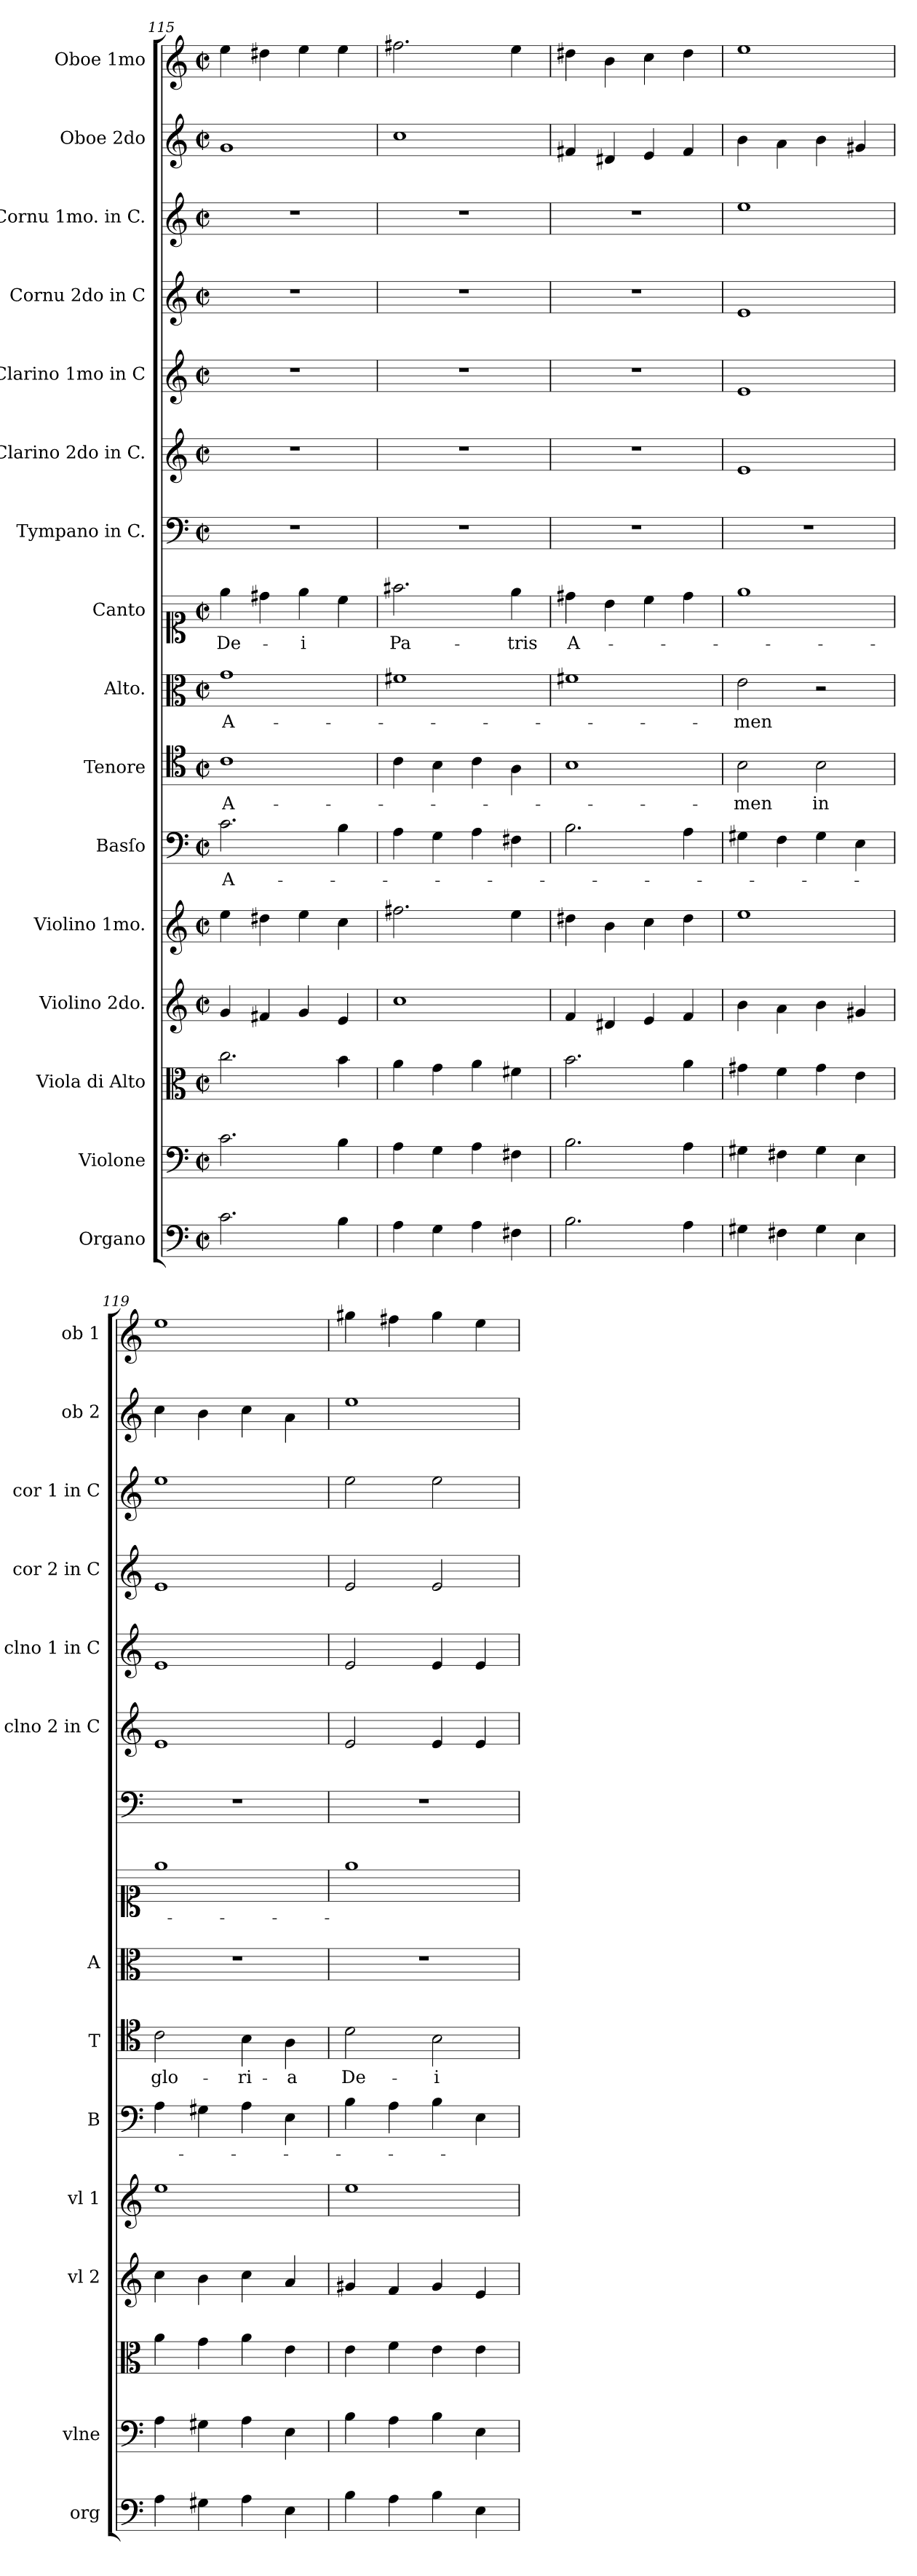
**kern	**kern	**kern	**kern	**kern	**kern	**text	**kern	**text	**kern	**text	**kern	**text	**kern	**kern	**kern	**kern	**kern	**kern	**kern
*part16	*part15	*part14	*part13	*part12	*part11	*part11	*part10	*part10	*part9	*part9	*part8	*part8	*part7	*part6	*part5	*part4	*part3	*part2	*part1
*staff16	*staff15	*staff14	*staff13	*staff12	*staff11	*staff11	*staff10	*staff10	*staff9	*staff9	*staff8	*staff8	*staff7	*staff6	*staff5	*staff4	*staff3	*staff2	*staff1
*I"Organo	*I"Violone	*I"Viola di Alto	*I"Violino 2do.	*I"Violino 1mo.	*I"Basſo	*	*I"Tenore	*	*I"Alto.	*	*I"Canto	*	*I"Tympano in C.	*I"Clarino 2do in C.	*I"Clarino 1mo in C	*I"Cornu 2do in C	*I"Cornu 1mo. in C.	*I"Oboe 2do	*I"Oboe 1mo
*I'org	*I'vlne	*	*I'vl 2	*I'vl 1	*I'B	*	*I'T	*	*I'A	*	*	*	*	*I'clno 2 in C	*I'clno 1 in C	*I'cor 2 in C	*I'cor 1 in C	*I'ob 2	*I'ob 1
*clefF4	*clefF4	*clefC3	*clefG2	*clefG2	*clefF4	*	*clefC4	*	*clefC3	*	*clefC1	*	*clefF4	*clefG2	*clefG2	*clefG2	*clefG2	*clefG2	*clefG2
*k[]	*k[]	*k[]	*k[]	*k[]	*k[]	*	*k[]	*	*k[]	*	*k[]	*	*k[]	*k[]	*k[]	*k[]	*k[]	*k[]	*k[]
*C:	*C:	*C:	*C:	*C:	*C:	*	*C:	*	*C:	*	*C:	*	*C:	*C:	*C:	*C:	*C:	*C:	*C:
*M2/2	*M2/2	*M2/2	*M2/2	*M2/2	*M2/2	*	*M2/2	*	*M2/2	*	*M2/2	*	*M2/2	*M2/2	*M2/2	*M2/2	*M2/2	*M2/2	*M2/2
*met(c|)	*met(c|)	*met(c|)	*met(c|)	*met(c|)	*met(c|)	*	*met(c|)	*	*met(c|)	*	*met(c|)	*	*met(c|)	*met(c|)	*met(c|)	*met(c|)	*met(c|)	*met(c|)	*met(c|)
=115	=115	=115	=115	=115	=115	=115	=115	=115	=115	=115	=115	=115	=115	=115	=115	=115	=115	=115	=115
2.c\	2.c\	2.cc\	4g/	4ee\	2.c\	A-	1c	A-	1g	A-	4ee\	De-	1r	1r	1r	1r	1r	1g	4ee\
.	.	.	4f#X/	4dd#X\	.	.	.	.	.	.	4dd#X\	.	.	.	.	.	.	.	4dd#X\
.	.	.	4g/	4ee\	.	.	.	.	.	.	4ee\	-i	.	.	.	.	.	.	4ee\
4B\	4B\	4b\	4e/	4cc\	4B\	.	.	.	.	.	4cc\	.	.	.	.	.	.	.	4ee\
=116	=116	=116	=116	=116	=116	=116	=116	=116	=116	=116	=116	=116	=116	=116	=116	=116	=116	=116	=116
4A\	4A\	4a\	1cc	2.ff#X\	4A\	.	4c\	.	1f#X	.	2.ff#X\	Pa-	1r	1r	1r	1r	1r	1cc	2.ff#X\
4G\	4G\	4g\	.	.	4G\	.	4B\	.	.	.	.	.	.	.	.	.	.	.	.
4A\	4A\	4a\	.	.	4A\	.	4c\	.	.	.	.	.	.	.	.	.	.	.	.
4F#X\	4F#X\	4f#X\	.	4ee\	4F#X\	.	4A\	.	.	.	4ee\	-tris	.	.	.	.	.	.	4ee\
=117	=117	=117	=117	=117	=117	=117	=117	=117	=117	=117	=117	=117	=117	=117	=117	=117	=117	=117	=117
2.B\	2.B\	2.b\	4f/	4dd#X\	2.B\	.	1B	.	1f#X	.	4dd#X\	A-	1r	1r	1r	1r	1r	4f#X/	4dd#X\
.	.	.	4d#X/	4b\	.	.	.	.	.	.	4b\	.	.	.	.	.	.	4d#X/	4b\
.	.	.	4e/	4cc\	.	.	.	.	.	.	4cc\	.	.	.	.	.	.	4e/	4cc\
4A\	4A\	4a\	4f/	4dd#\	4A\	.	.	.	.	.	4dd#\	.	.	.	.	.	.	4f#/	4dd#\
=118	=118	=118	=118	=118	=118	=118	=118	=118	=118	=118	=118	=118	=118	=118	=118	=118	=118	=118	=118
4G#X\	4G#X\	4g#X\	4b\	1ee	4G#X\	.	2B\	-men	2e\	-men	1ee	.	1r	1e	1e	1e	1ee	4b\	1ee
4F#X\	4F#X\	4f\	4a\	.	4F\	.	.	.	.	.	.	.	.	.	.	.	.	4a\	.
4G#\	4G#\	4g#\	4b\	.	4G#\	.	2B\	in	2r	.	.	.	.	.	.	.	.	4b\	.
4E\	4E\	4e\	4g#X/	.	4E\	.	.	.	.	.	.	.	.	.	.	.	.	4g#X/	.
=119	=119	=119	=119	=119	=119	=119	=119	=119	=119	=119	=119	=119	=119	=119	=119	=119	=119	=119	=119
4A\	4A\	4a\	4cc\	1ee	4A\	.	2c\	glo-	1r	.	1ee	.	1r	1e	1e	1e	1ee	4cc\	1ee
4G#X\	4G#X\	4g\	4b\	.	4G#X\	.	.	.	.	.	.	.	.	.	.	.	.	4b\	.
4A\	4A\	4a\	4cc\	.	4A\	.	4B\	-ri-	.	.	.	.	.	.	.	.	.	4cc\	.
4E\	4E\	4e\	4a/	.	4E\	.	4A\	-a	.	.	.	.	.	.	.	.	.	4a\	.
=120	=120	=120	=120	=120	=120	=120	=120	=120	=120	=120	=120	=120	=120	=120	=120	=120	=120	=120	=120
4B\	4B\	4e\	4g#X/	1ee	4B\	.	2d\	De-	1r	.	1ee	.	1r	2e/	2e/	2e/	2ee\	1ee	4gg#X\
4A\	4A\	4f\	4f/	.	4A\	.	.	.	.	.	.	.	.	.	.	.	.	.	4ff#X\
4B\	4B\	4e\	4g#/	.	4B\	.	2B\	-i	.	.	.	.	.	4e/	4e/	2e/	2ee\	.	4gg#\
4E\	4E\	4e\	4e/	.	4E\	.	.	.	.	.	.	.	.	4e/	4e/	.	.	.	4ee\
=	=	=	=	=	=	=	=	=	=	=	=	=	=	=	=	=	=	=	=
*-	*-	*-	*-	*-	*-	*-	*-	*-	*-	*-	*-	*-	*-	*-	*-	*-	*-	*-	*-
